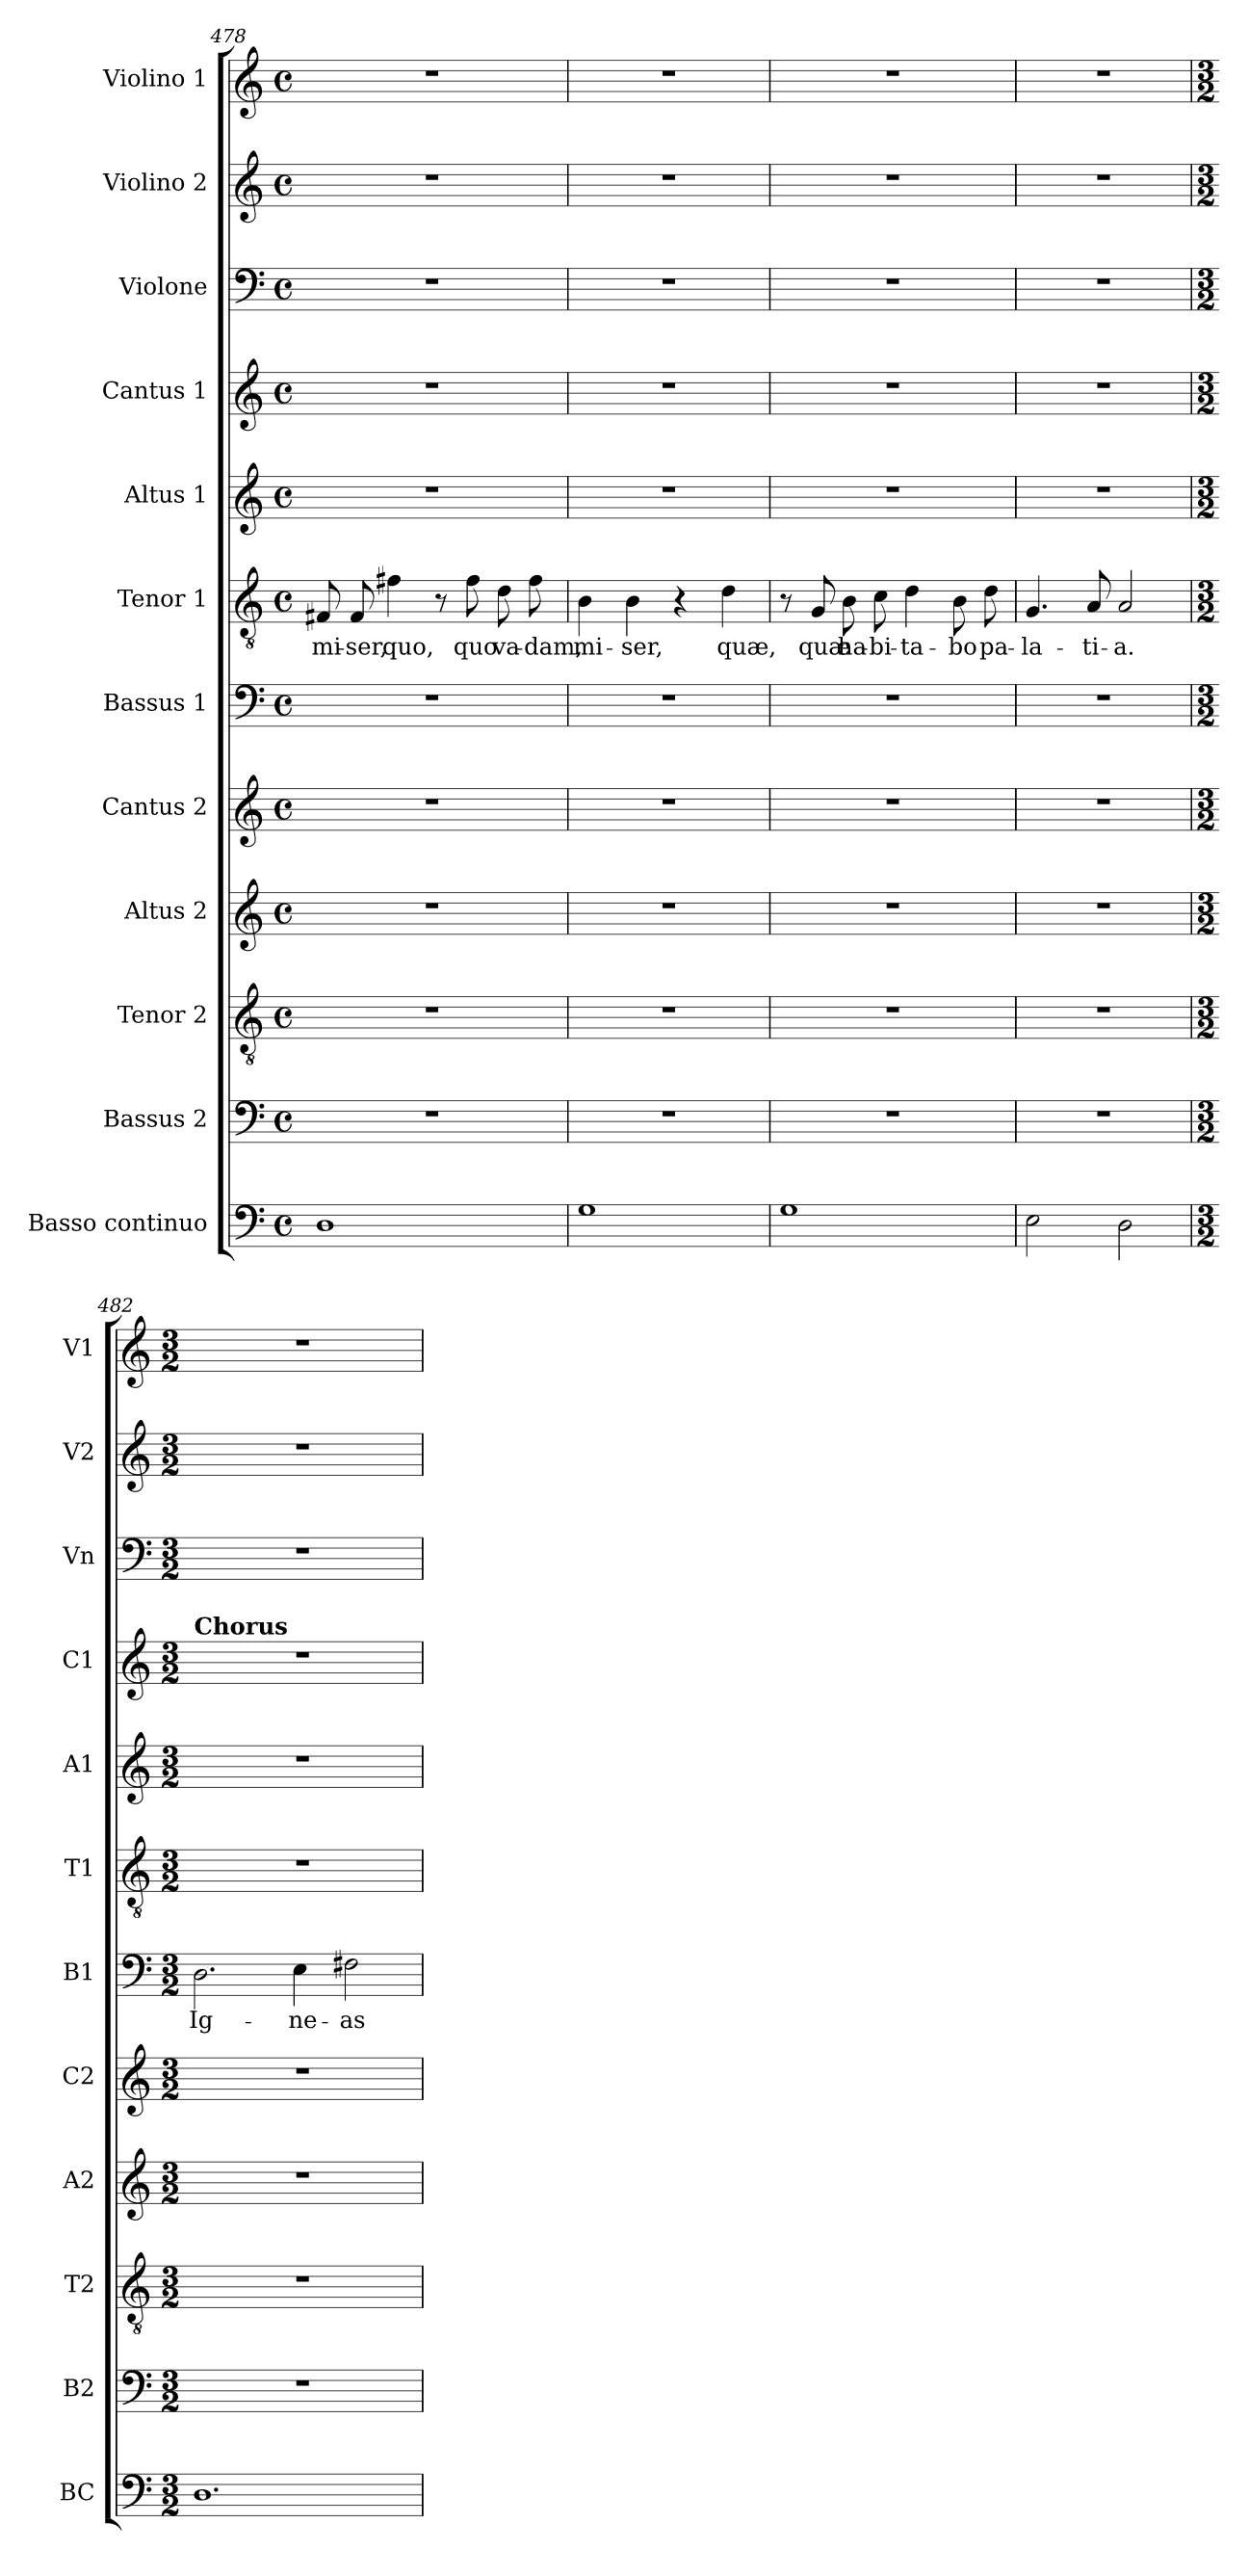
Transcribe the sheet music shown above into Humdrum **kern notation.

**kern	**kern	**kern	**kern	**kern	**kern	**text	**kern	**text	**kern	**kern	**kern	**kern	**kern
*part12	*part11	*part10	*part9	*part8	*part7	*part7	*part6	*part6	*part5	*part4	*part3	*part2	*part1
*staff12	*staff11	*staff10	*staff9	*staff8	*staff7	*staff7	*staff6	*staff6	*staff5	*staff4	*staff3	*staff2	*staff1
*I"Basso continuo	*I"Bassus 2	*I"Tenor 2	*I"Altus 2	*I"Cantus 2	*I"Bassus 1	*	*I"Tenor 1	*	*I"Altus 1	*I"Cantus 1	*I"Violone	*I"Violino 2	*I"Violino 1
*I'BC	*I'B2	*I'T2	*I'A2	*I'C2	*I'B1	*	*I'T1	*	*I'A1	*I'C1	*I'Vn	*I'V2	*I'V1
*clefF4	*clefF4	*clefGv2	*clefG2	*clefG2	*clefF4	*	*clefGv2	*	*clefG2	*clefG2	*clefF4	*clefG2	*clefG2
*ITrd7c12	*	*	*	*	*	*	*	*	*	*	*ITrd7c12	*	*
*k[]	*k[]	*k[]	*k[]	*k[]	*k[]	*	*k[]	*	*k[]	*k[]	*k[]	*k[]	*k[]
*C:	*C:	*C:	*C:	*C:	*C:	*	*C:	*	*C:	*C:	*C:	*C:	*C:
*M4/4	*M4/4	*M4/4	*M4/4	*M4/4	*M4/4	*	*M4/4	*	*M4/4	*M4/4	*M4/4	*M4/4	*M4/4
*met(c)	*met(c)	*met(c)	*met(c)	*met(c)	*met(c)	*	*met(c)	*	*met(c)	*met(c)	*met(c)	*met(c)	*met(c)
=478	=478	=478	=478	=478	=478	=478	=478	=478	=478	=478	=478	=478	=478
!	!	!	!	!	!	!	!	!LO:LY:b	!	!	!	!	!
1DD	1r	1r	1r	1r	1r	.	8F#X/	mi-	1r	1r	1r	1r	1r
!	!	!	!	!	!	!	!	!LO:LY:b	!	!	!	!	!
.	.	.	.	.	.	.	8F#/	-ser,	.	.	.	.	.
!	!	!	!	!	!	!	!	!LO:LY:b	!	!	!	!	!
.	.	.	.	.	.	.	4f#X\	quo,	.	.	.	.	.
.	.	.	.	.	.	.	8r	.	.	.	.	.	.
!	!	!	!	!	!	!	!	!LO:LY:b	!	!	!	!	!
.	.	.	.	.	.	.	8f#\	quo	.	.	.	.	.
!	!	!	!	!	!	!	!	!LO:LY:b	!	!	!	!	!
.	.	.	.	.	.	.	8d\	va-	.	.	.	.	.
!	!	!	!	!	!	!	!	!LO:LY:b	!	!	!	!	!
.	.	.	.	.	.	.	8f#\	-dam,	.	.	.	.	.
=479	=479	=479	=479	=479	=479	=479	=479	=479	=479	=479	=479	=479	=479
!	!	!	!	!	!	!	!	!LO:LY:b	!	!	!	!	!
1GG	1r	1r	1r	1r	1r	.	4B\	mi-	1r	1r	1r	1r	1r
!	!	!	!	!	!	!	!	!LO:LY:b	!	!	!	!	!
.	.	.	.	.	.	.	4B\	-ser,	.	.	.	.	.
.	.	.	.	.	.	.	4r	.	.	.	.	.	.
!	!	!	!	!	!	!	!	!LO:LY:b	!	!	!	!	!
.	.	.	.	.	.	.	4d\	quæ,	.	.	.	.	.
=480	=480	=480	=480	=480	=480	=480	=480	=480	=480	=480	=480	=480	=480
1GG	1r	1r	1r	1r	1r	.	8r	.	1r	1r	1r	1r	1r
!	!	!	!	!	!	!	!	!LO:LY:b	!	!	!	!	!
.	.	.	.	.	.	.	8G/	quæ	.	.	.	.	.
!	!	!	!	!	!	!	!	!LO:LY:b	!	!	!	!	!
.	.	.	.	.	.	.	8B\	ha-	.	.	.	.	.
!	!	!	!	!	!	!	!	!LO:LY:b	!	!	!	!	!
.	.	.	.	.	.	.	8c\	-bi-	.	.	.	.	.
!	!	!	!	!	!	!	!	!LO:LY:b	!	!	!	!	!
.	.	.	.	.	.	.	4d\	-ta-	.	.	.	.	.
!	!	!	!	!	!	!	!	!LO:LY:b	!	!	!	!	!
.	.	.	.	.	.	.	8B\	-bo	.	.	.	.	.
!	!	!	!	!	!	!	!	!LO:LY:b	!	!	!	!	!
.	.	.	.	.	.	.	8d\	pa-	.	.	.	.	.
=481	=481	=481	=481	=481	=481	=481	=481	=481	=481	=481	=481	=481	=481
!	!	!	!	!	!	!	!	!LO:LY:b	!	!	!	!	!
2EE\	1r	1r	1r	1r	1r	.	4.G/	-la-	1r	1r	1r	1r	1r
!	!	!	!	!	!	!	!	!LO:LY:b	!	!	!	!	!
.	.	.	.	.	.	.	8A/	-ti-	.	.	.	.	.
!	!	!	!	!	!	!	!	!LO:LY:b	!	!	!	!	!
2DD\	.	.	.	.	.	.	2A/	-a.	.	.	.	.	.
!!LO:LB:g=z
=482	=482	=482	=482	=482	=482	=482	=482	=482	=482	=482	=482	=482	=482
*M3/2	*M3/2	*M3/2	*M3/2	*M3/2	*M3/2	*	*M3/2	*	*M3/2	*M3/2	*M3/2	*M3/2	*M3/2
!	!	!	!	!	!	!	!	!	!	!LO:TX:a:B:t=Chorus	!	!	!
!	!	!	!	!	!	!LO:LY:b	!	!	!	!	!	!	!
1.DD	1.r	1.r	1.r	1.r	2.D\	Ig-	1.r	.	1.r	1.r	1.r	1.r	1.r
!	!	!	!	!	!	!LO:LY:b	!	!	!	!	!	!	!
.	.	.	.	.	4E\	-ne-	.	.	.	.	.	.	.
!	!	!	!	!	!	!LO:LY:b	!	!	!	!	!	!	!
.	.	.	.	.	2F#X\	-as	.	.	.	.	.	.	.
=	=	=	=	=	=	=	=	=	=	=	=	=	=
*-	*-	*-	*-	*-	*-	*-	*-	*-	*-	*-	*-	*-	*-
